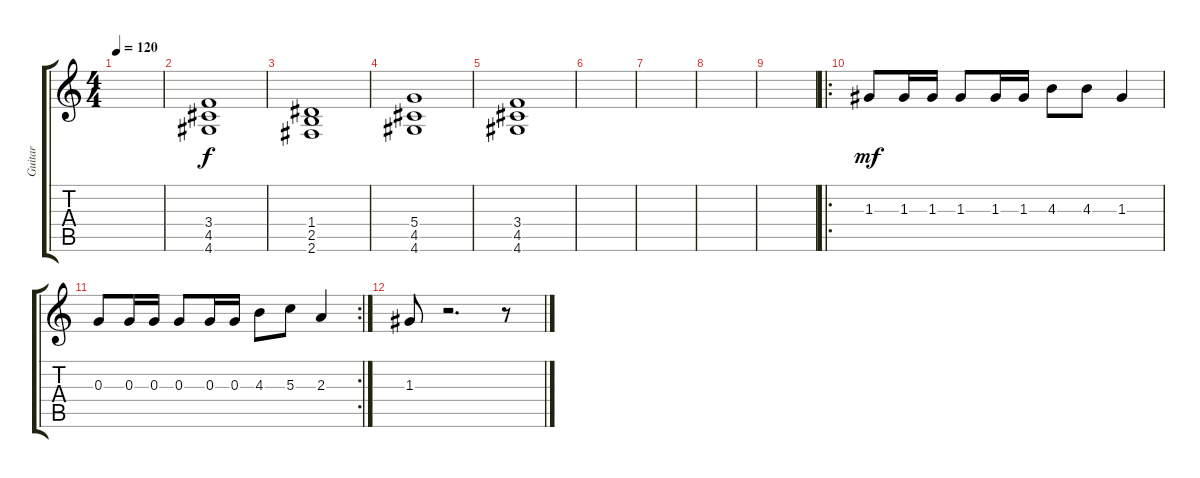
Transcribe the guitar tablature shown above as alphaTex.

\track ("Guitar" "Guitar") {instrument acousticguitarnylon}
\staff {score tabs}
\tuning (E4 B3 G3 D3 A2 E2) {hide}
\ts (4 4)
\tempo 120
\clef g2
\ks c
|
(3.4 4.5 4.6).1 |
(1.4 2.5 2.6).1 |
(5.4 4.5 4.6).1 |
(3.4 4.5 4.6).1 |
|
|
|
|
\ro
1.3.8{dy mf instrument acousticguitarsteel} 1.3.16 1.3.16 1.3.8 1.3.16 1.3.16 4.3.8 4.3.8 1.3.4 |
\rc 2
0.3.8 0.3.16 0.3.16 0.3.8 0.3.16 0.3.16 4.3.8 5.3.8 2.3.4 |
1.3.8 r.2{d} r.8
